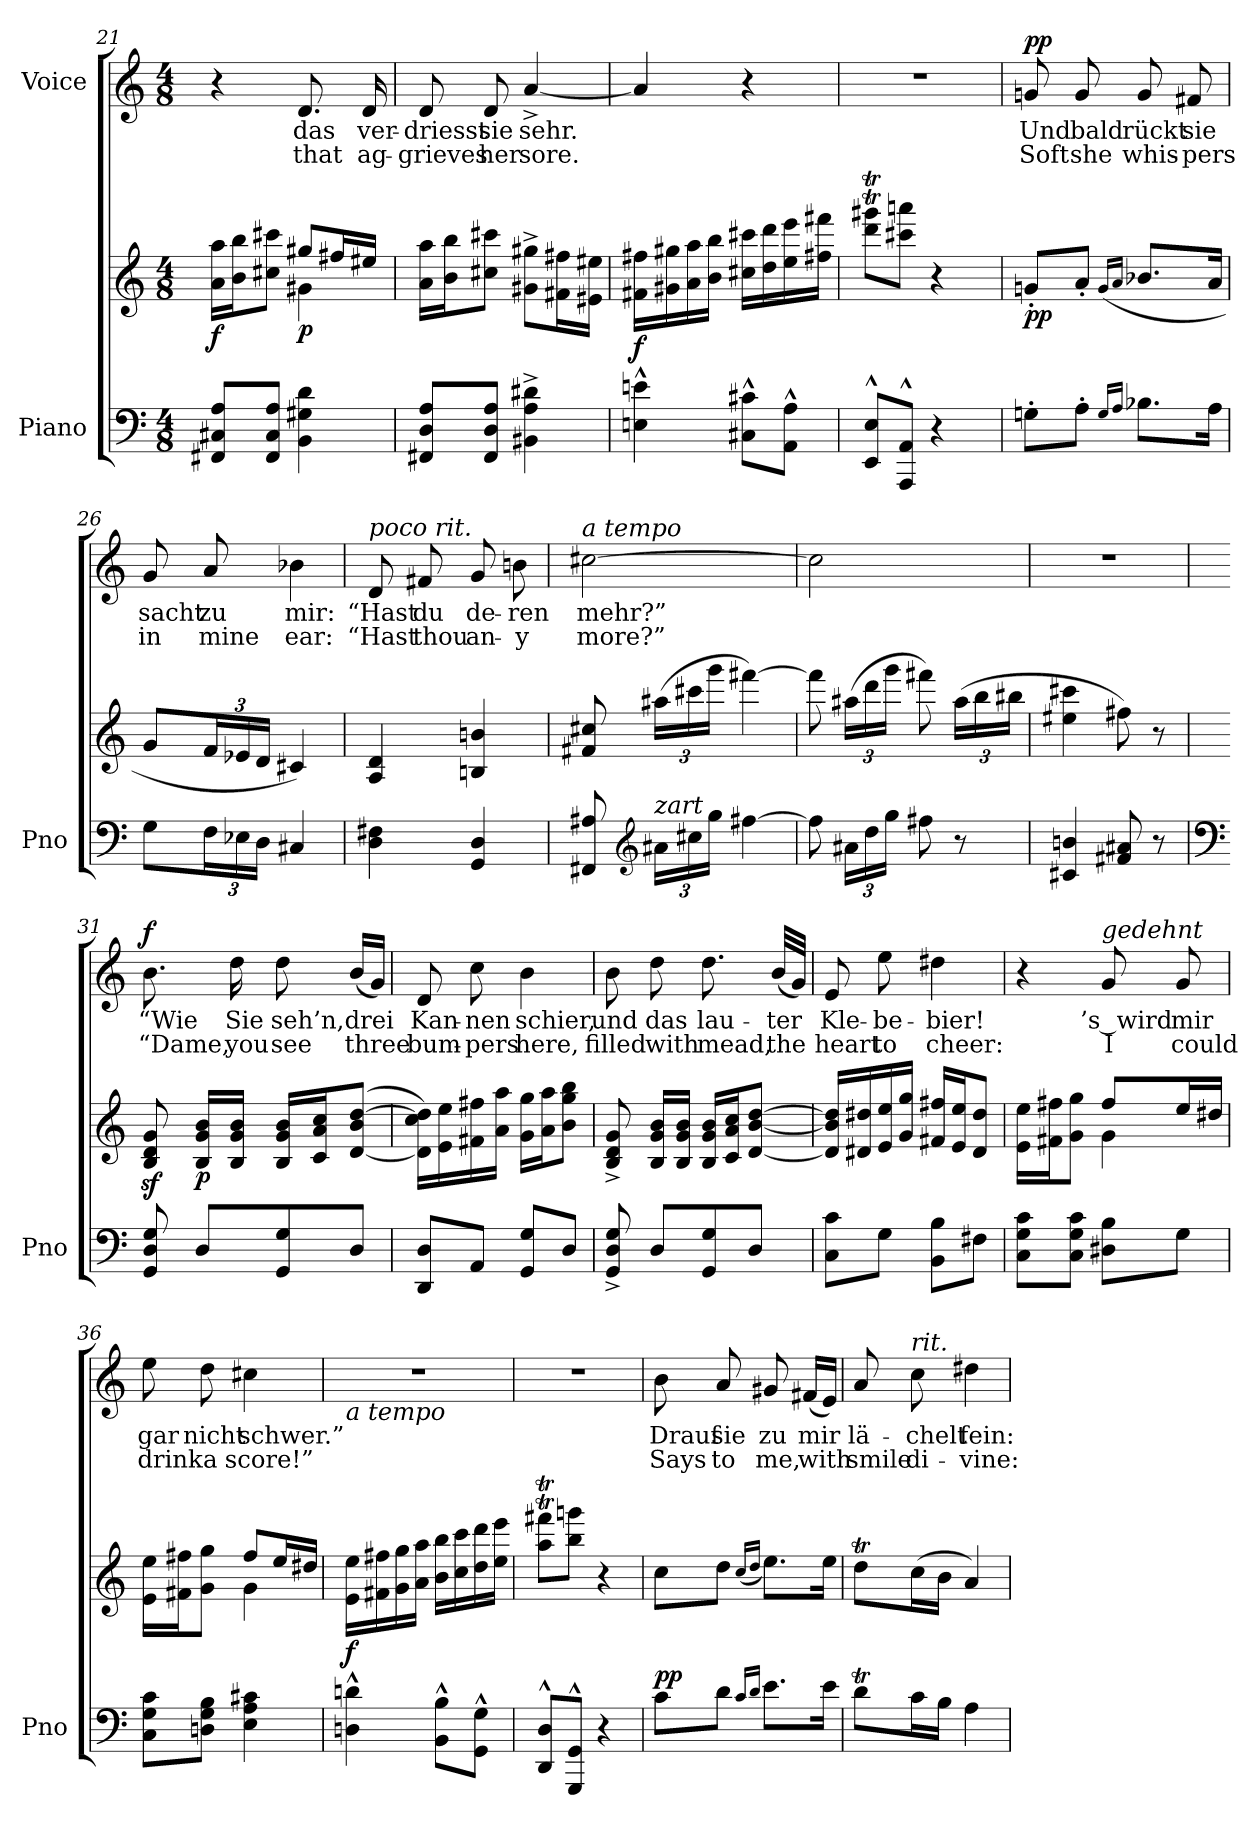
**kern	**kern	**dynam	**kern	**text	**text	**dynam
*part2	*part2	*part2	*part1	*part1	*part1	*part1
*staff3	*staff2	*staff2/3	*staff1	*staff1	*staff1	*staff1
*I"Piano	*	*	*I"Voice	*	*	*
*I'Pno	*	*	*	*	*	*
*clefF4	*clefG2	*	*clefG2	*	*	*
*k[]	*k[]	*	*k[]	*	*	*
*M4/8	*M4/8	*	*M4/8	*	*	*
=21	=21	=21	=21	=21	=21	=21
*	*^	*	*	*	*	*
!	!	!	!LO:DY:b	!	!	!	!
8FF#X/ 8C#X/ 8A/L	4ryy	16a\ 16aa\LL	f	4r	.	.	.
.	.	16b\ 16bb\J	.	.	.	.	.
8FF#/ 8C#/ 8A/J	.	8cc#X\ 8ccc#X\J	.	.	.	.	.
!	!	!	!LO:DY:b	!	!	!	!
4BB\ 4G#X\ 4d\	8gg#X/L	4g#X\	p	8.d/	das	that	.
.	16ff#X/L	.	.	.	.	.	.
.	16ee#X/JJ	.	.	16d/	ver-	ag-	.
*	*v	*v	*	*	*	*	*
=22	=22	=22	=22	=22	=22	=22
8FF#X/ 8D/ 8A/L	16a\ 16aa\LL	.	8d/	-driesst	-grieves	.
.	16b\ 16bb\J	.	.	.	.	.
8FF#/ 8D/ 8A/J	8cc#X\ 8ccc#X\J	.	8d/	sie	her	.
4BB#X\^ 4A\^ 4d#X\^	8g#X\^ 8gg#X\^L	.	[4a^/	sehr.	sore.	.
.	16f#X\ 16ff#X\L	.	.	.	.	.
.	16e#X\ 16ee#X\JJ	.	.	.	.	.
=23	=23	=23	=23	=23	=23	=23
!	!	!LO:DY:b	!	!	!	!
4En\^^ 4en\^^	16f#X\ 16ff#X\LL	f	4a/]	.	.	.
.	16g#X\ 16gg#X\	.	.	.	.	.
.	16a\ 16aa\	.	.	.	.	.
.	16b\ 16bb\JJ	.	.	.	.	.
8C#X\^^ 8c#X\^^L	16cc#X\ 16ccc#X\LL	.	4r	.	.	.
.	16dd\ 16ddd\	.	.	.	.	.
8AA\^^ 8A\^^J	16ee\ 16eee\	.	.	.	.	.
.	16ff#X\ 16fff#X\JJ	.	.	.	.	.
=24	=24	=24	=24	=24	=24	=24
8EE/^^ 8E/^^L	8ddd\T 8ggg#X\TL	.	2r	.	.	.
8AAA/^^ 8AA/^^J	8ccc#X\ 8aaa\J	.	.	.	.	.
4r	4r	.	.	.	.	.
=25	=25	=25	=25	=25	=25	=25
!	!	!LO:DY:b	!	!	!	!LO:DY:a
8Gn'\L	8gn'/L	pp	8gn/	Und	Soft	pp
8A'\J	8a'/J	.	8g/	bald	she	.
16qG/LL	(16qg/LL	.	.	.	.	.
16qA/JJ	16qa/JJ	.	.	.	.	.
8.B-X\L	8.b-X/L	.	8g/	rückt	whis-	.
.	.	.	8f#X/	sie	-pers	.
16A\Jk	16a/Jk	.	.	.	.	.
=26	=26	=26	=26	=26	=26	=26
8G\L	8g/L	.	8g/	sacht	in	.
*Xbrackettup	*Xbrackettup	*	*	*	*	*
24F\L	24f/L	.	8a/	zu	mine	.
24E-X\	24e-X/	.	.	.	.	.
24D\JJ	24d/JJ	.	.	.	.	.
4C#X/	4c#X/)	.	4b-X\	mir:	ear:	.
=27	=27	=27	=27	=27	=27	=27
!	!	!	!LO:TX:a:i:t=poco rit.	!	!	!
4D\ 4F#X\	4A/ 4d/	.	8d/	“Hast	“Hast	.
.	.	.	8f#X/	du	thou	.
4GG/ 4D/	4Bn/ 4bn/	.	8g/	de-	an-	.
.	.	.	8bn\	-ren	-y	.
=28	=28	=28	=28	=28	=28	=28
!	!	!	!LO:TX:a:i:t=a tempo	!	!	!
8FF#X/ 8A#X/	8f#X/ 8cc#X/	.	[2cc#X\	mehr?”	more?”	.
*clefG2	*	*	*	*	*	*
!LO:TX:i:t=zart	!	!	!	!	!	!
24a#X\LL	(24aa#X\LL	.	.	.	.	.
24cc#X\	24ccc#X\	.	.	.	.	.
24gg\JJ	24ggg\JJ	.	.	.	.	.
[4ff#X\	[4fff#X\)	.	.	.	.	.
=29	=29	=29	=29	=29	=29	=29
8ff#\]	8fff#\]	.	2cc#\]	.	.	.
24a#X\LL	(24aa#X\LL	.	.	.	.	.
24dd\	24ddd\	.	.	.	.	.
24gg\JJ	24ggg\JJ	.	.	.	.	.
8ff#X\	8fff#X\)	.	.	.	.	.
8r	(24aa#\LL	.	.	.	.	.
.	24bb\	.	.	.	.	.
.	24bb#X\JJ	.	.	.	.	.
=30	=30	=30	=30	=30	=30	=30
4c#X/ 4bn/	4ee#X\ 4ccc#X\	.	2r	.	.	.
8f#X/ 8a#X/	8ff#X\)	.	.	.	.	.
8r	8r	.	.	.	.	.
=31	=31	=31	=31	=31	=31	=31
*clefF4	*	*	*	*	*	*
!	!	!	!	!	!	!LO:DY:a
8GG/ 8D/ 8G/	8B/z< 8d/z< 8g/z<	.	8.b\	“Wie	“Dame,	f
!	!	!LO:DY:b	!	!	!	!
8D/L	16B/ 16g/ 16b/LL	p	.	.	.	.
.	16B/ 16g/ 16b/JJ	.	16dd\	Sie	you	.
8GG/ 8G/	16B/ 16g/ 16b/LL	.	8dd\	seh’n,	see	.
.	16c/ 16a/ 16cc/J	.	.	.	.	.
8D/J	(<[8d/ 8b/ [8dd/J	.	(16b/LL	drei	three	.
.	.	.	16g/JJ)	.	.	.
=32	=32	=32	=32	=32	=32	=32
8DD/ 8D/L	16d\] 16cc\ 16dd\]LL)	.	8d/	Kan-	bum-	.
.	16e\ 16ee\	.	.	.	.	.
8AA/J	16f#X\ 16ff#X\	.	8cc\	-nen	-pers	.
.	16a\ 16aa\JJ	.	.	.	.	.
8GG/ 8G/L	16g\ 16gg\LL	.	4b\	schier,	here,	.
.	16a\ 16aa\J	.	.	.	.	.
8D/J	8b\ 8gg\ 8bb\J	.	.	.	.	.
=33	=33	=33	=33	=33	=33	=33
8GG/^ 8D/^ 8G/^	8B/^ 8d/^ 8g/^	.	8b\	und	filled	.
8D/L	16B/ 16g/ 16b/LL	.	8dd\	das	with	.
.	16B/ 16g/ 16b/JJ	.	.	.	.	.
8GG/ 8G/	16B/ 16g/ 16b/LL	.	8.dd\	lau-	mead,	.
.	16c/ 16a/ 16cc/J	.	.	.	.	.
8D/J	[8d/ [8b/ [8dd/J	.	.	.	.	.
.	.	.	(32b/LLL	-ter	the	.
.	.	.	32g/JJJ)	.	.	.
=34	=34	=34	=34	=34	=34	=34
8C\ 8c\L	16d/] 16b/] 16dd/]LL	.	8e/	Kle-	heart	.
.	16d#X/ 16dd#X/	.	.	.	.	.
8G\J	16e/ 16ee/	.	8ee\	-be-	to	.
.	16g/ 16gg/JJ	.	.	.	.	.
8BB\ 8B\L	16f#X/ 16ff#X/LL	.	4dd#X\	-bier!	cheer:	.
.	16e/ 16ee/J	.	.	.	.	.
8F#X\J	8d#/ 8dd#/J	.	.	.	.	.
=35	=35	=35	=35	=35	=35	=35
*	*^	*	*	*	*	*
8C\ 8G\ 8c\L	4ryy	16e\ 16ee\LL	.	4r	.	.	.
.	.	16f#X\ 16ff#X\J	.	.	.	.	.
8C\ 8G\ 8c\J	.	8g\ 8gg\J	.	.	.	.	.
!	!	!	!	!LO:TX:a:i:t=gedehnt	!	!	!
8D#X\ 8B\L	8ff#/L	4g\	.	8g/	’s wird	I	.
8G\J	16ee/L	.	.	8g/	mir	could	.
.	16dd#X/JJ	.	.	.	.	.	.
=36	=36	=36	=36	=36	=36	=36	=36
8C\ 8G\ 8c\L	4ryy	16e\ 16ee\LL	.	8ee\	gar	drink	.
.	.	16f#X\ 16ff#X\J	.	.	.	.	.
8Dn\ 8G\ 8B\J	.	8g\ 8gg\J	.	8dd\	nicht	a	.
4E\ 4A\ 4c#X\	8ff#/L	4g\	.	4cc#X\	schwer.”	score!”	.
.	16ee/L	.	.	.	.	.	.
.	16dd#X/JJ	.	.	.	.	.	.
*	*v	*v	*	*	*	*	*
=37	=37	=37	=37	=37	=37	=37
!	!	!	!LO:TX:b:i:t=a tempo	!	!	!
!	!	!LO:DY:b	!	!	!	!
4Dn\^^ 4dn\^^	16e\ 16ee\LL	f	2r	.	.	.
.	16f#X\ 16ff#X\	.	.	.	.	.
.	16g\ 16gg\	.	.	.	.	.
.	16a\ 16aa\JJ	.	.	.	.	.
8BB\^^ 8B\^^L	16b\ 16bb\LL	.	.	.	.	.
.	16cc\ 16ccc\	.	.	.	.	.
8GG\^^ 8G\^^J	16dd\ 16ddd\	.	.	.	.	.
.	16ee\ 16eee\JJ	.	.	.	.	.
=38	=38	=38	=38	=38	=38	=38
8DD/^^ 8D/^^L	8aa\T 8fff#X\TL	.	2r	.	.	.
8GGG/^^ 8GG/^^J	8bb\ 8ggg\J	.	.	.	.	.
4r	4r	.	.	.	.	.
=39	=39	=39	=39	=39	=39	=39
!	!	!LO:DY:a=2	!	!	!	!
8c\L	8cc\L	pp	8b\	Drauf	Says	.
8d\J	8dd\J	.	8a/	sie	to	.
16qc/LL	(16qcc/LL	.	.	.	.	.
16qd/JJ	16qdd/JJ	.	.	.	.	.
8.e\L	8.ee\L)	.	8g#X/	zu	me,	.
.	.	.	(16f#X/LL	mir	with	.
16e\Jk	16ee\Jk	.	16e/JJ)	.	.	.
=40	=40	=40	=40	=40	=40	=40
8dT\L	8ddT\L	.	8a/	lä-	smile	.
!	!	!	!LO:TX:a:i:t=rit.	!	!	!
16c\L	(16cc\L	.	8cc\	-chelt	di-	.
16B\JJ	16b\JJ	.	.	.	.	.
4A\	4a/)	.	4dd#X\	fein:	-vine:	.
=	=	=	=	=	=	=
*-	*-	*-	*-	*-	*-	*-
